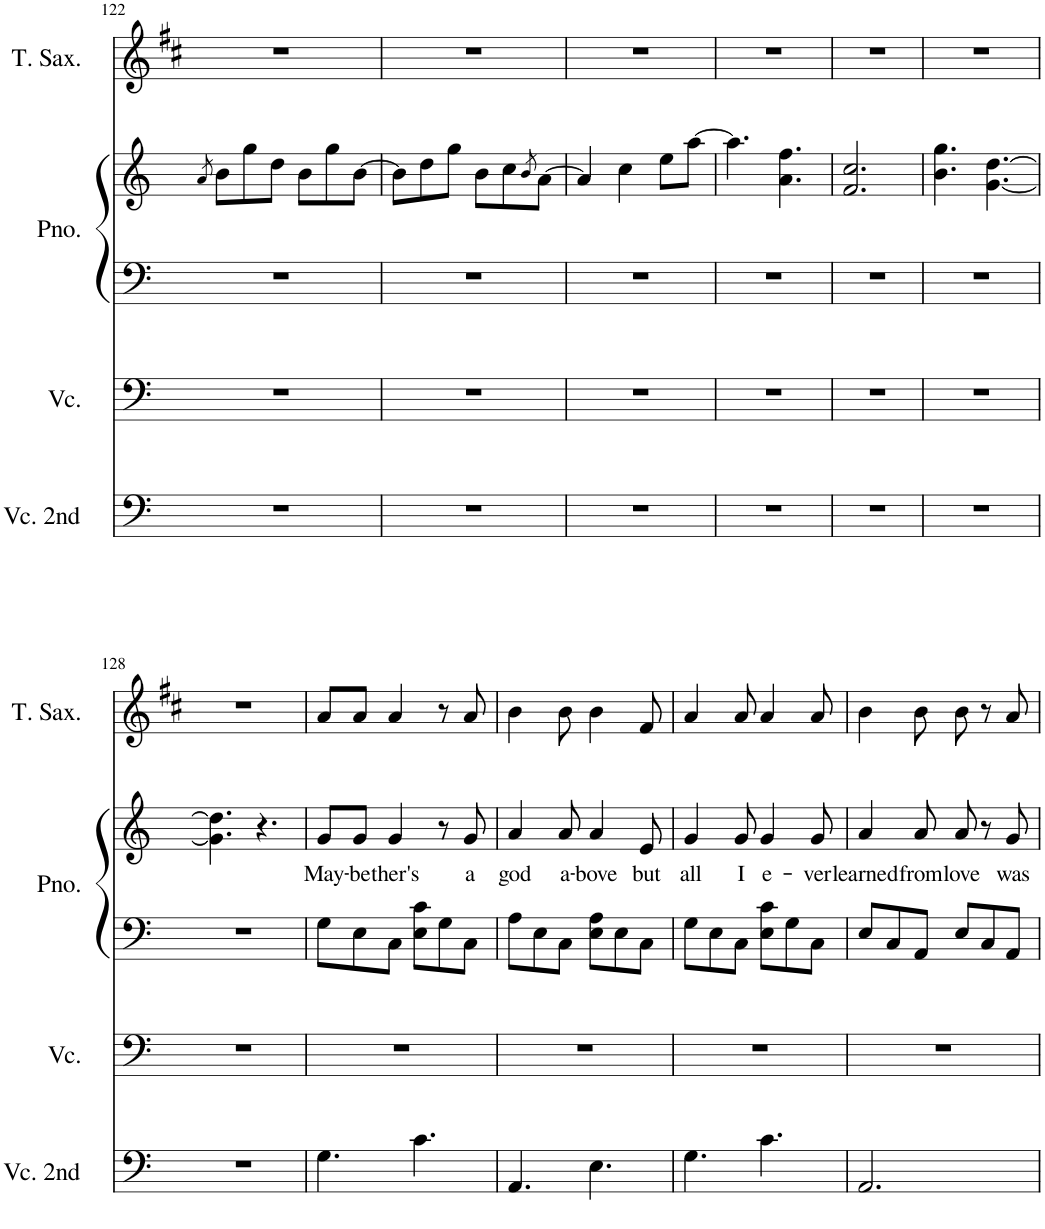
**kern	**kern	**kern	**kern	**text	**kern
*part4	*part3	*part2	*part2	*part2	*part1
*staff5	*staff4	*staff3	*staff2	*staff2	*staff1
*I"Violoncello 2nd time	*I"Violoncello 1st time	*I"Piano	*	*	*I"Tenor Saxophone
*I'Vc. 2nd	*I'Vc.	*I'Pno.	*	*	*I'T. Sax.
!!LO:PB:g=z
*clefF4	*clefF4	*clefF4	*clefG2	*	*clefG2
*	*	*	*	*	*Trd8c14
*k[]	*k[]	*k[]	*k[]	*	*k[f#c#]
*M6/8	*M6/8	*M6/8	*M6/8	*	*M6/8
=122	=122	=122	=122	=122	=122
.	.	.	8qa/	.	.
2.r	2.r	2.r	8b\L	.	2.r
.	.	.	8gg\	.	.
.	.	.	8dd\J	.	.
.	.	.	8b\L	.	.
.	.	.	8gg\	.	.
.	.	.	[8b\J	.	.
=123	=123	=123	=123	=123	=123
2.r	2.r	2.r	8b\L]	.	2.r
.	.	.	8dd\	.	.
.	.	.	8gg\J	.	.
.	.	.	8b\L	.	.
.	.	.	8cc\	.	.
.	.	.	8qb/	.	.
.	.	.	[8a\J	.	.
=124	=124	=124	=124	=124	=124
2.r	2.r	2.r	4a/]	.	2.r
.	.	.	4cc\	.	.
.	.	.	8ee\L	.	.
.	.	.	[8aa\J	.	.
=125	=125	=125	=125	=125	=125
2.r	2.r	2.r	4.aa\]	.	2.r
.	.	.	4.a\ 4.ff\	.	.
=126	=126	=126	=126	=126	=126
2.r	2.r	2.r	2.f/ 2.cc/	.	2.r
=127	=127	=127	=127	=127	=127
2.r	2.r	2.r	4.b\ 4.gg\	.	2.r
.	.	.	[4.g\ [4.dd\	.	.
!!LO:LB:g=z
=128	=128	=128	=128	=128	=128
2.r	2.r	2.r	4.g\] 4.dd\]	.	2.r
.	.	.	4.r	.	.
=129	=129	=129	=129	=129	=129
!	!	!	!	!LO:LY:b	!
4.G\	2.r	8G\L	8g/L	May-	8a/L
!	!	!	!	!LO:LY:b	!
.	.	8E\	8g/J	-be	8a/J
!	!	!	!	!LO:LY:b	!
.	.	8C\J	4g/	ther's	4a/
4.c\	.	8E\ 8c\L	.	.	.
.	.	8G\	8r	.	8r
!	!	!	!	!LO:LY:b	!
.	.	8C\J	8g/	a	8a/
=130	=130	=130	=130	=130	=130
!	!	!	!	!LO:LY:b	!
4.AA/	2.r	8A\L	4a/	god	4b\
.	.	8E\	.	.	.
!	!	!	!	!LO:LY:b	!
.	.	8C\J	8a/	a-	8b\
!	!	!	!	!LO:LY:b	!
4.E\	.	8E\ 8A\L	4a/	-bove	4b\
.	.	8E\	.	.	.
!	!	!	!	!LO:LY:b	!
.	.	8C\J	8e/	but	8f#/
=131	=131	=131	=131	=131	=131
!	!	!	!	!LO:LY:b	!
4.G\	2.r	8G\L	4g/	all	4a/
.	.	8E\	.	.	.
!	!	!	!	!LO:LY:b	!
.	.	8C\J	8g/	I	8a/
!	!	!	!	!LO:LY:b	!
4.c\	.	8E\ 8c\L	4g/	e-	4a/
.	.	8G\	.	.	.
!	!	!	!	!LO:LY:b	!
.	.	8C\J	8g/	-ver	8a/
=132	=132	=132	=132	=132	=132
!	!	!	!	!LO:LY:b	!
2.AA/	2.r	8E/L	4a/	learned	4b\
.	.	8C/	.	.	.
!	!	!	!	!LO:LY:b	!
.	.	8AA/J	8a/	from	8b\
!	!	!	!	!LO:LY:b	!
.	.	8E/L	8a/	love	8b\
.	.	8C/	8r	.	8r
!	!	!	!	!LO:LY:b	!
.	.	8AA/J	8g/	was	8a/
=	=	=	=	=	=
*-	*-	*-	*-	*-	*-
